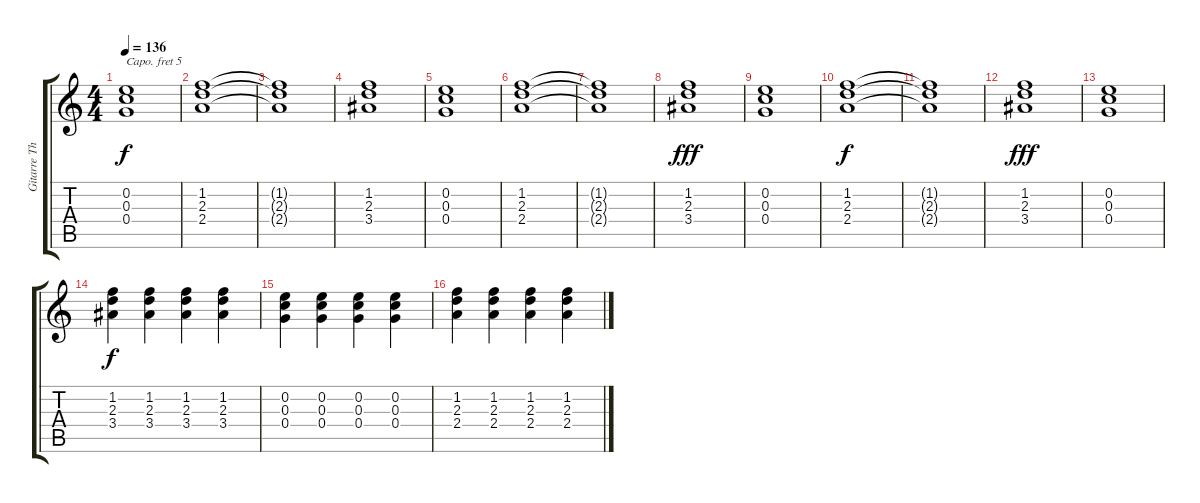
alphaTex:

\track ("Gitarre Thees" "Gitarre Th") {instrument distortionguitar}
\staff {score tabs}
\capo 5
\tuning (E4 B3 G3 D3 A2 E2) {hide}
\ts (4 4)
\tempo 136
\clef g2
\ks c
(0.2 0.3 0.4).1{dy f} |
(1.2 2.3 2.4).1 |
(1.2{t} 2.3{t} 2.4{t}).1 |
(1.2 2.3 3.4).1 |
(0.2 0.3 0.4).1 |
(1.2 2.3 2.4).1 |
(1.2{t} 2.3{t} 2.4{t}).1 |
(1.2 2.3 3.4).1{dy fff} |
(0.2 0.3 0.4).1 |
(1.2 2.3 2.4).1{dy f} |
(1.2{t} 2.3{t} 2.4{t}).1 |
(1.2 2.3 3.4).1{dy fff} |
(0.2 0.3 0.4).1 |
(1.2 2.3 3.4).4{dy f} (1.2 2.3 3.4).4 (1.2 2.3 3.4).4 (1.2 2.3 3.4).4 |
(0.2 0.3 0.4).4 (0.2 0.3 0.4).4 (0.2 0.3 0.4).4 (0.2 0.3 0.4).4 |
(1.2 2.3 2.4).4 (1.2 2.3 2.4).4 (1.2 2.3 2.4).4 (1.2 2.3 2.4).4
